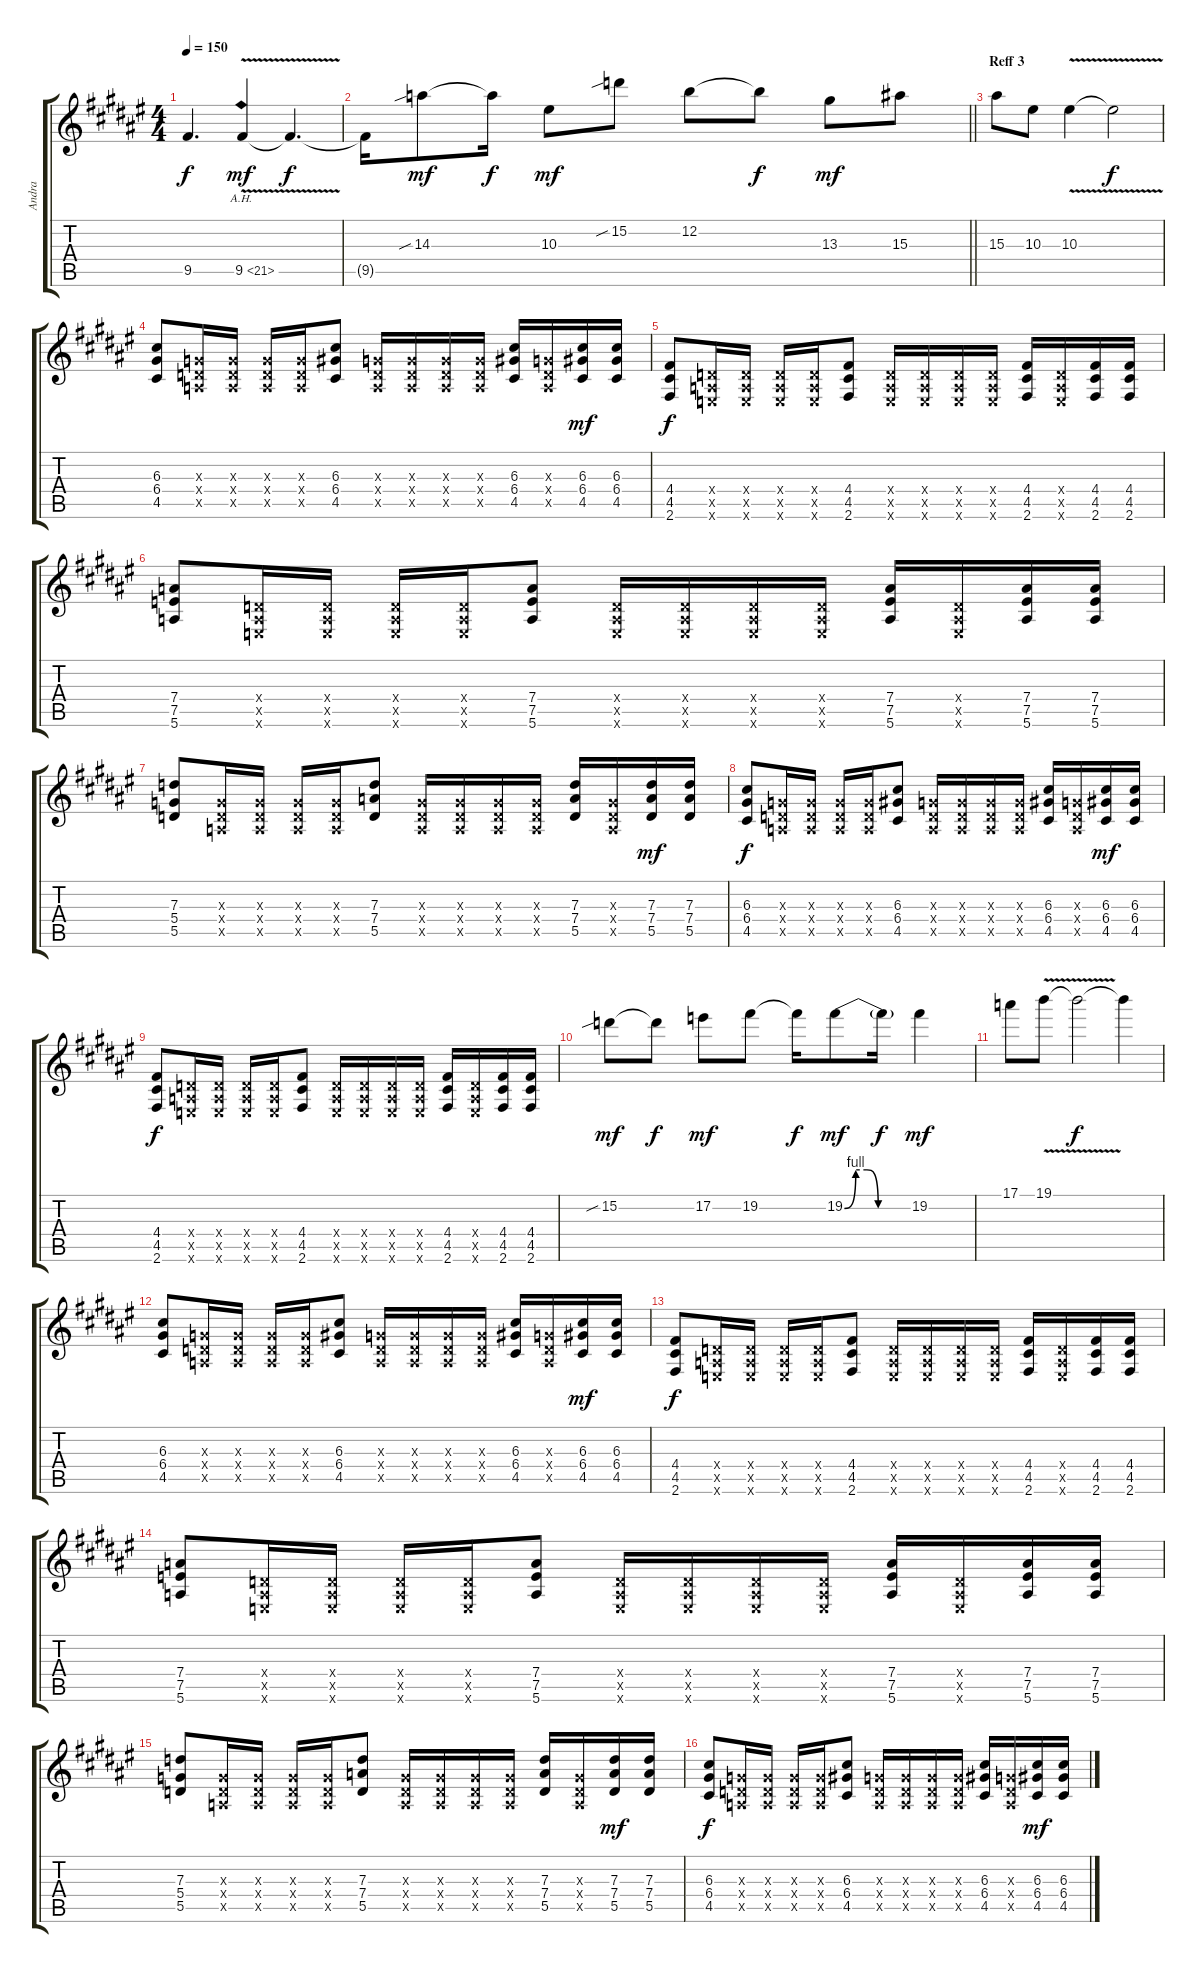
\track ("Andra" "Andra") {instrument distortionguitar}
\staff {score tabs}
\tuning (E4 B3 G3 D3 A2 E2) {hide}
\ts (4 4)
\tempo 150
\clef g2
\ks f#
9.5{t}.4{d dy f} 9.5{ah 12 v}.4{dy mf} 9.5{t}.4{d dy f} |
\barLineRight lightlight
9.5{t}.16 14.3{sib}.8{dy mf} 14.3{t}.16{dy f} 10.3.8{dy mf} 15.2{sib}.8 12.2.8 12.2{t}.8{dy f} 13.3.8{dy mf} 15.3.8 |
\section ("" "Reff 3")
15.3.8 10.3.8 10.3{v}.4 10.3{t}.2{dy f} |
(6.3 6.4 4.5).8 (0.3{x} 0.4{x} 0.5{x}).16 (0.3{x} 0.4{x} 0.5{x}).16 (0.3{x} 0.4{x} 0.5{x}).16 (0.3{x} 0.4{x} 0.5{x}).16 (6.3 6.4 4.5).8 (0.3{x} 0.4{x} 0.5{x}).16 (0.3{x} 0.4{x} 0.5{x}).16 (0.3{x} 0.4{x} 0.5{x}).16 (0.3{x} 0.4{x} 0.5{x}).16 (6.3 6.4 4.5).16 (0.3{x} 0.4{x} 0.5{x}).16 (6.3 6.4 4.5).16{dy mf} (6.3 6.4 4.5).16 |
(4.4 4.5 2.6).8{dy f} (0.4{x} 0.5{x} 0.6{x}).16 (0.4{x} 0.5{x} 0.6{x}).16 (0.4{x} 0.5{x} 0.6{x}).16 (0.4{x} 0.5{x} 0.6{x}).16 (4.4 4.5 2.6).8 (0.4{x} 0.5{x} 0.6{x}).16 (0.4{x} 0.5{x} 0.6{x}).16 (0.4{x} 0.5{x} 0.6{x}).16 (0.4{x} 0.5{x} 0.6{x}).16 (4.4 4.5 2.6).16 (0.4{x} 0.5{x} 0.6{x}).16 (4.4 4.5 2.6).16 (4.4 4.5 2.6).16 |
(7.4 7.5 5.6).8 (0.4{x} 0.5{x} 0.6{x}).16 (0.4{x} 0.5{x} 0.6{x}).16 (0.4{x} 0.5{x} 0.6{x}).16 (0.4{x} 0.5{x} 0.6{x}).16 (7.4 7.5 5.6).8 (0.4{x} 0.5{x} 0.6{x}).16 (0.4{x} 0.5{x} 0.6{x}).16 (0.4{x} 0.5{x} 0.6{x}).16 (0.4{x} 0.5{x} 0.6{x}).16 (7.4 7.5 5.6).16 (0.4{x} 0.5{x} 0.6{x}).16 (7.4 7.5 5.6).16 (7.4 7.5 5.6).16 |
(7.3 5.4 5.5).8 (0.3{x} 0.4{x} 0.5{x}).16 (0.3{x} 0.4{x} 0.5{x}).16 (0.3{x} 0.4{x} 0.5{x}).16 (0.3{x} 0.4{x} 0.5{x}).16 (7.3 7.4 5.5).8 (0.3{x} 0.4{x} 0.5{x}).16 (0.3{x} 0.4{x} 0.5{x}).16 (0.3{x} 0.4{x} 0.5{x}).16 (0.3{x} 0.4{x} 0.5{x}).16 (7.3 7.4 5.5).16 (0.3{x} 0.4{x} 0.5{x}).16 (7.3 7.4 5.5).16{dy mf} (7.3 7.4 5.5).16 |
(6.3 6.4 4.5).8{dy f} (0.3{x} 0.4{x} 0.5{x}).16 (0.3{x} 0.4{x} 0.5{x}).16 (0.3{x} 0.4{x} 0.5{x}).16 (0.3{x} 0.4{x} 0.5{x}).16 (6.3 6.4 4.5).8 (0.3{x} 0.4{x} 0.5{x}).16 (0.3{x} 0.4{x} 0.5{x}).16 (0.3{x} 0.4{x} 0.5{x}).16 (0.3{x} 0.4{x} 0.5{x}).16 (6.3 6.4 4.5).16 (0.3{x} 0.4{x} 0.5{x}).16 (6.3 6.4 4.5).16{dy mf} (6.3 6.4 4.5).16 |
(4.4 4.5 2.6).8{dy f} (0.4{x} 0.5{x} 0.6{x}).16 (0.4{x} 0.5{x} 0.6{x}).16 (0.4{x} 0.5{x} 0.6{x}).16 (0.4{x} 0.5{x} 0.6{x}).16 (4.4 4.5 2.6).8 (0.4{x} 0.5{x} 0.6{x}).16 (0.4{x} 0.5{x} 0.6{x}).16 (0.4{x} 0.5{x} 0.6{x}).16 (0.4{x} 0.5{x} 0.6{x}).16 (4.4 4.5 2.6).16 (0.4{x} 0.5{x} 0.6{x}).16 (4.4 4.5 2.6).16 (4.4 4.5 2.6).16 |
15.2{sib}.8{dy mf} 15.2{t}.8{dy f} 17.2.8{dy mf} 19.2.8 19.2{t}.16{dy f} 19.2{be (custom 0 0 10 4 20 4 30 0 60 0)}.8{dy mf} 19.2{t}.16{dy f} 19.2.4{dy mf} |
17.1.8 19.1{v}.8 19.1{t}.2{dy f} 19.1{t}.4 |
(6.3 6.4 4.5).8 (0.3{x} 0.4{x} 0.5{x}).16 (0.3{x} 0.4{x} 0.5{x}).16 (0.3{x} 0.4{x} 0.5{x}).16 (0.3{x} 0.4{x} 0.5{x}).16 (6.3 6.4 4.5).8 (0.3{x} 0.4{x} 0.5{x}).16 (0.3{x} 0.4{x} 0.5{x}).16 (0.3{x} 0.4{x} 0.5{x}).16 (0.3{x} 0.4{x} 0.5{x}).16 (6.3 6.4 4.5).16 (0.3{x} 0.4{x} 0.5{x}).16 (6.3 6.4 4.5).16{dy mf} (6.3 6.4 4.5).16 |
(4.4 4.5 2.6).8{dy f} (0.4{x} 0.5{x} 0.6{x}).16 (0.4{x} 0.5{x} 0.6{x}).16 (0.4{x} 0.5{x} 0.6{x}).16 (0.4{x} 0.5{x} 0.6{x}).16 (4.4 4.5 2.6).8 (0.4{x} 0.5{x} 0.6{x}).16 (0.4{x} 0.5{x} 0.6{x}).16 (0.4{x} 0.5{x} 0.6{x}).16 (0.4{x} 0.5{x} 0.6{x}).16 (4.4 4.5 2.6).16 (0.4{x} 0.5{x} 0.6{x}).16 (4.4 4.5 2.6).16 (4.4 4.5 2.6).16 |
(7.4 7.5 5.6).8 (0.4{x} 0.5{x} 0.6{x}).16 (0.4{x} 0.5{x} 0.6{x}).16 (0.4{x} 0.5{x} 0.6{x}).16 (0.4{x} 0.5{x} 0.6{x}).16 (7.4 7.5 5.6).8 (0.4{x} 0.5{x} 0.6{x}).16 (0.4{x} 0.5{x} 0.6{x}).16 (0.4{x} 0.5{x} 0.6{x}).16 (0.4{x} 0.5{x} 0.6{x}).16 (7.4 7.5 5.6).16 (0.4{x} 0.5{x} 0.6{x}).16 (7.4 7.5 5.6).16 (7.4 7.5 5.6).16 |
(7.3 5.4 5.5).8 (0.3{x} 0.4{x} 0.5{x}).16 (0.3{x} 0.4{x} 0.5{x}).16 (0.3{x} 0.4{x} 0.5{x}).16 (0.3{x} 0.4{x} 0.5{x}).16 (7.3 7.4 5.5).8 (0.3{x} 0.4{x} 0.5{x}).16 (0.3{x} 0.4{x} 0.5{x}).16 (0.3{x} 0.4{x} 0.5{x}).16 (0.3{x} 0.4{x} 0.5{x}).16 (7.3 7.4 5.5).16 (0.3{x} 0.4{x} 0.5{x}).16 (7.3 7.4 5.5).16{dy mf} (7.3 7.4 5.5).16 |
(6.3 6.4 4.5).8{dy f} (0.3{x} 0.4{x} 0.5{x}).16 (0.3{x} 0.4{x} 0.5{x}).16 (0.3{x} 0.4{x} 0.5{x}).16 (0.3{x} 0.4{x} 0.5{x}).16 (6.3 6.4 4.5).8 (0.3{x} 0.4{x} 0.5{x}).16 (0.3{x} 0.4{x} 0.5{x}).16 (0.3{x} 0.4{x} 0.5{x}).16 (0.3{x} 0.4{x} 0.5{x}).16 (6.3 6.4 4.5).16 (0.3{x} 0.4{x} 0.5{x}).16 (6.3 6.4 4.5).16{dy mf} (6.3 6.4 4.5).16
